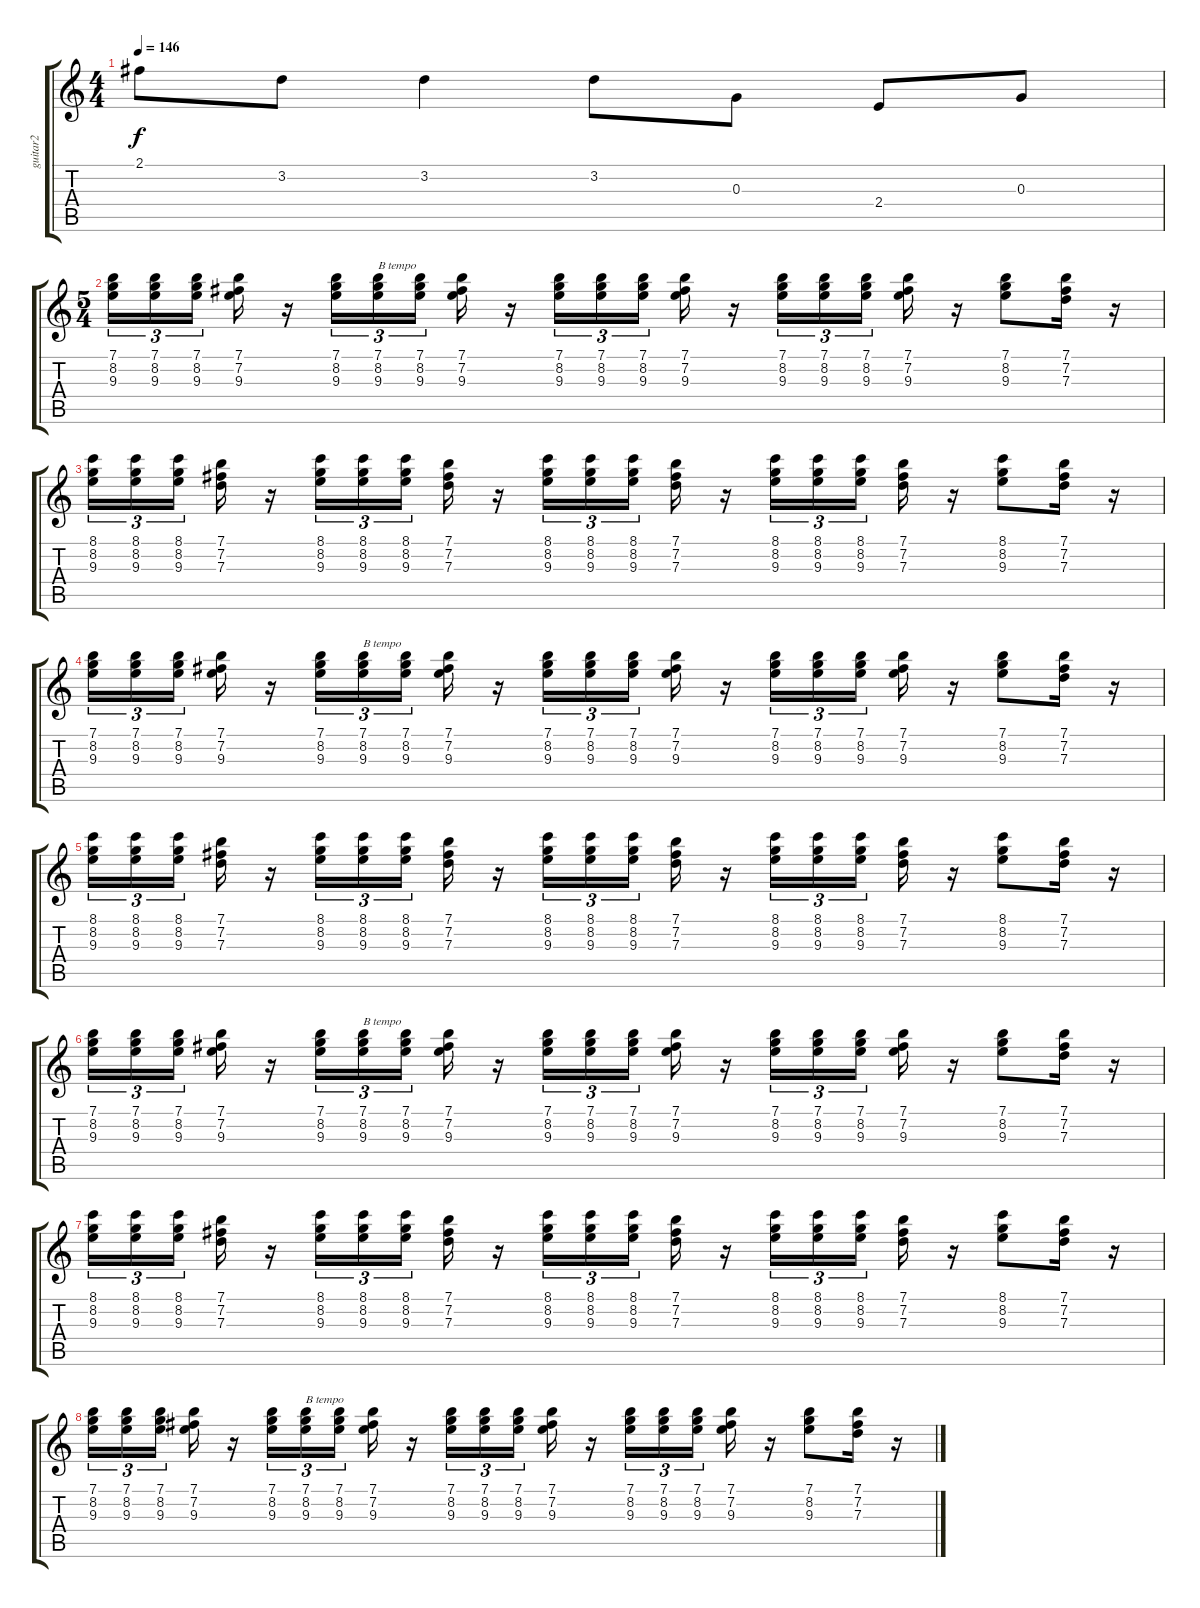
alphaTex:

\track ("guitar2" "guitar2") {instrument overdrivenguitar}
\staff {score tabs}
\tuning (E4 B3 G3 D3 A2 E2) {hide}
\ts (4 4)
\tempo 146
\clef g2
\ks c
2.1{t}.8{dy f} 3.2.8 3.2.4 3.2.8 0.3.8 2.4.8 0.3.8 |
\ts (5 4)
(7.1 8.2 9.3).16{tu (3 2)} (7.1 8.2 9.3).16{tu (3 2)} (7.1 8.2 9.3).16{tu (3 2)} (7.1 7.2 9.3).16 r.16 (7.1 8.2 9.3).16{tu (3 2)} (7.1 8.2 9.3).16{tu (3 2) txt "B tempo"} (7.1 8.2 9.3).16{tu (3 2)} (7.1 7.2 9.3).16 r.16 (7.1 8.2 9.3).16{tu (3 2)} (7.1 8.2 9.3).16{tu (3 2)} (7.1 8.2 9.3).16{tu (3 2)} (7.1 7.2 9.3).16 r.16 (7.1 8.2 9.3).16{tu (3 2)} (7.1 8.2 9.3).16{tu (3 2)} (7.1 8.2 9.3).16{tu (3 2)} (7.1 7.2 9.3).16 r.16 (7.1 8.2 9.3).8 (7.1 7.2 7.3).16 r.16 |
(8.1 8.2 9.3).16{tu (3 2)} (8.1 8.2 9.3).16{tu (3 2)} (8.1 8.2 9.3).16{tu (3 2)} (7.1 7.2 7.3).16 r.16 (8.1 8.2 9.3).16{tu (3 2)} (8.1 8.2 9.3).16{tu (3 2)} (8.1 8.2 9.3).16{tu (3 2)} (7.1 7.2 7.3).16 r.16 (8.1 8.2 9.3).16{tu (3 2)} (8.1 8.2 9.3).16{tu (3 2)} (8.1 8.2 9.3).16{tu (3 2)} (7.1 7.2 7.3).16 r.16 (8.1 8.2 9.3).16{tu (3 2)} (8.1 8.2 9.3).16{tu (3 2)} (8.1 8.2 9.3).16{tu (3 2)} (7.1 7.2 7.3).16 r.16 (8.1 8.2 9.3).8 (7.1 7.2 7.3).16 r.16 |
(7.1 8.2 9.3).16{tu (3 2)} (7.1 8.2 9.3).16{tu (3 2)} (7.1 8.2 9.3).16{tu (3 2)} (7.1 7.2 9.3).16 r.16 (7.1 8.2 9.3).16{tu (3 2)} (7.1 8.2 9.3).16{tu (3 2) txt "B tempo"} (7.1 8.2 9.3).16{tu (3 2)} (7.1 7.2 9.3).16 r.16 (7.1 8.2 9.3).16{tu (3 2)} (7.1 8.2 9.3).16{tu (3 2)} (7.1 8.2 9.3).16{tu (3 2)} (7.1 7.2 9.3).16 r.16 (7.1 8.2 9.3).16{tu (3 2)} (7.1 8.2 9.3).16{tu (3 2)} (7.1 8.2 9.3).16{tu (3 2)} (7.1 7.2 9.3).16 r.16 (7.1 8.2 9.3).8 (7.1 7.2 7.3).16 r.16 |
(8.1 8.2 9.3).16{tu (3 2)} (8.1 8.2 9.3).16{tu (3 2)} (8.1 8.2 9.3).16{tu (3 2)} (7.1 7.2 7.3).16 r.16 (8.1 8.2 9.3).16{tu (3 2)} (8.1 8.2 9.3).16{tu (3 2)} (8.1 8.2 9.3).16{tu (3 2)} (7.1 7.2 7.3).16 r.16 (8.1 8.2 9.3).16{tu (3 2)} (8.1 8.2 9.3).16{tu (3 2)} (8.1 8.2 9.3).16{tu (3 2)} (7.1 7.2 7.3).16 r.16 (8.1 8.2 9.3).16{tu (3 2)} (8.1 8.2 9.3).16{tu (3 2)} (8.1 8.2 9.3).16{tu (3 2)} (7.1 7.2 7.3).16 r.16 (8.1 8.2 9.3).8 (7.1 7.2 7.3).16 r.16 |
(7.1 8.2 9.3).16{tu (3 2)} (7.1 8.2 9.3).16{tu (3 2)} (7.1 8.2 9.3).16{tu (3 2)} (7.1 7.2 9.3).16 r.16 (7.1 8.2 9.3).16{tu (3 2)} (7.1 8.2 9.3).16{tu (3 2) txt "B tempo"} (7.1 8.2 9.3).16{tu (3 2)} (7.1 7.2 9.3).16 r.16 (7.1 8.2 9.3).16{tu (3 2)} (7.1 8.2 9.3).16{tu (3 2)} (7.1 8.2 9.3).16{tu (3 2)} (7.1 7.2 9.3).16 r.16 (7.1 8.2 9.3).16{tu (3 2)} (7.1 8.2 9.3).16{tu (3 2)} (7.1 8.2 9.3).16{tu (3 2)} (7.1 7.2 9.3).16 r.16 (7.1 8.2 9.3).8 (7.1 7.2 7.3).16 r.16 |
(8.1 8.2 9.3).16{tu (3 2)} (8.1 8.2 9.3).16{tu (3 2)} (8.1 8.2 9.3).16{tu (3 2)} (7.1 7.2 7.3).16 r.16 (8.1 8.2 9.3).16{tu (3 2)} (8.1 8.2 9.3).16{tu (3 2)} (8.1 8.2 9.3).16{tu (3 2)} (7.1 7.2 7.3).16 r.16 (8.1 8.2 9.3).16{tu (3 2)} (8.1 8.2 9.3).16{tu (3 2)} (8.1 8.2 9.3).16{tu (3 2)} (7.1 7.2 7.3).16 r.16 (8.1 8.2 9.3).16{tu (3 2)} (8.1 8.2 9.3).16{tu (3 2)} (8.1 8.2 9.3).16{tu (3 2)} (7.1 7.2 7.3).16 r.16 (8.1 8.2 9.3).8 (7.1 7.2 7.3).16 r.16 |
(7.1 8.2 9.3).16{tu (3 2)} (7.1 8.2 9.3).16{tu (3 2)} (7.1 8.2 9.3).16{tu (3 2)} (7.1 7.2 9.3).16 r.16 (7.1 8.2 9.3).16{tu (3 2)} (7.1 8.2 9.3).16{tu (3 2) txt "B tempo"} (7.1 8.2 9.3).16{tu (3 2)} (7.1 7.2 9.3).16 r.16 (7.1 8.2 9.3).16{tu (3 2)} (7.1 8.2 9.3).16{tu (3 2)} (7.1 8.2 9.3).16{tu (3 2)} (7.1 7.2 9.3).16 r.16 (7.1 8.2 9.3).16{tu (3 2)} (7.1 8.2 9.3).16{tu (3 2)} (7.1 8.2 9.3).16{tu (3 2)} (7.1 7.2 9.3).16 r.16 (7.1 8.2 9.3).8 (7.1 7.2 7.3).16 r.16
